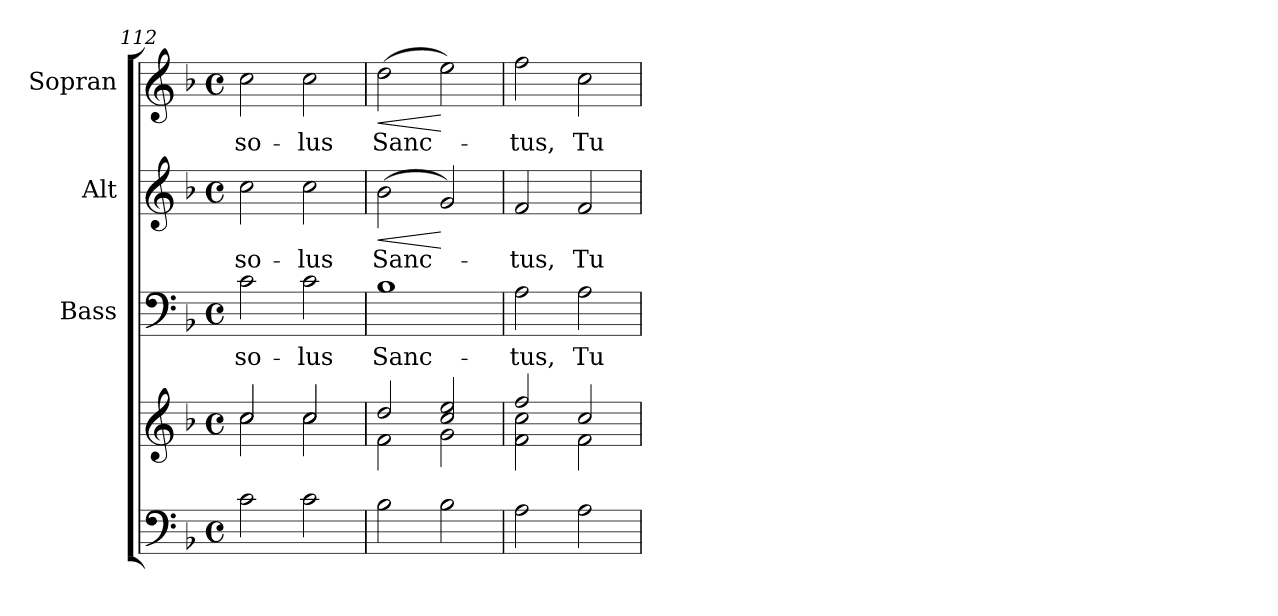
**kern	**kern	**kern	**text	**kern	**text	**dynam	**kern	**text	**dynam
*part4	*part4	*part3	*part3	*part2	*part2	*part2	*part1	*part1	*part1
*staff5	*staff4	*staff3	*staff3	*staff2	*staff2	*staff2	*staff1	*staff1	*staff1
*	*	*I"Bass	*	*I"Alt	*	*	*I"Sopran	*	*
*	*	*I'B.	*	*I'A.	*	*	*I'S.	*	*
*clefF4	*clefG2	*clefF4	*	*clefG2	*	*	*clefG2	*	*
*k[b-]	*k[b-]	*k[b-]	*	*k[b-]	*	*	*k[b-]	*	*
*F:	*F:	*F:	*	*F:	*	*	*F:	*	*
*M4/4	*M4/4	*M4/4	*	*M4/4	*	*	*M4/4	*	*
*met(c)	*met(c)	*met(c)	*	*met(c)	*	*	*met(c)	*	*
=112	=112	=112	=112	=112	=112	=112	=112	=112	=112
*	*^	*	*	*	*	*	*	*	*
!	!	!	!	!LO:LY:b	!	!LO:LY:b	!	!	!LO:LY:b	!
2c\	2cc/	2cc\	2c\	so-	2cc\	so-	.	2cc\	so-	.
!	!	!	!	!LO:LY:b	!	!LO:LY:b	!	!	!LO:LY:b	!
2c\	2cc/	2cc\	2c\	-lus	2cc\	-lus	.	2cc\	-lus	.
=113	=113	=113	=113	=113	=113	=113	=113	=113	=113	=113
!	!	!	!	!LO:LY:b	!	!LO:LY:b	!LO:HP:b	!	!LO:LY:b	!LO:HP:b
2B-\	2dd/	2f\	1B-	Sanc-	(>2b-\	Sanc-	<	(>2dd\	Sanc-	<
2B-\	2cc/ 2ee/	2g\	.	.	2g/)	.	[	2ee\)	.	[
=114	=114	=114	=114	=114	=114	=114	=114	=114	=114	=114
!	!	!	!	!LO:LY:b	!	!LO:LY:b	!	!	!LO:LY:b	!
2A\	2ff/	2f\ 2cc\	2A\	-tus,	2f/	-tus,	.	2ff\	-tus,	.
!	!	!	!	!LO:LY:b	!	!LO:LY:b	!	!	!LO:LY:b	!
2A\	2cc/	2f\	2A\	Tu	2f/	Tu	.	2cc\	Tu	.
*	*v	*v	*	*	*	*	*	*	*	*
=	=	=	=	=	=	=	=	=	=
*-	*-	*-	*-	*-	*-	*-	*-	*-	*-
